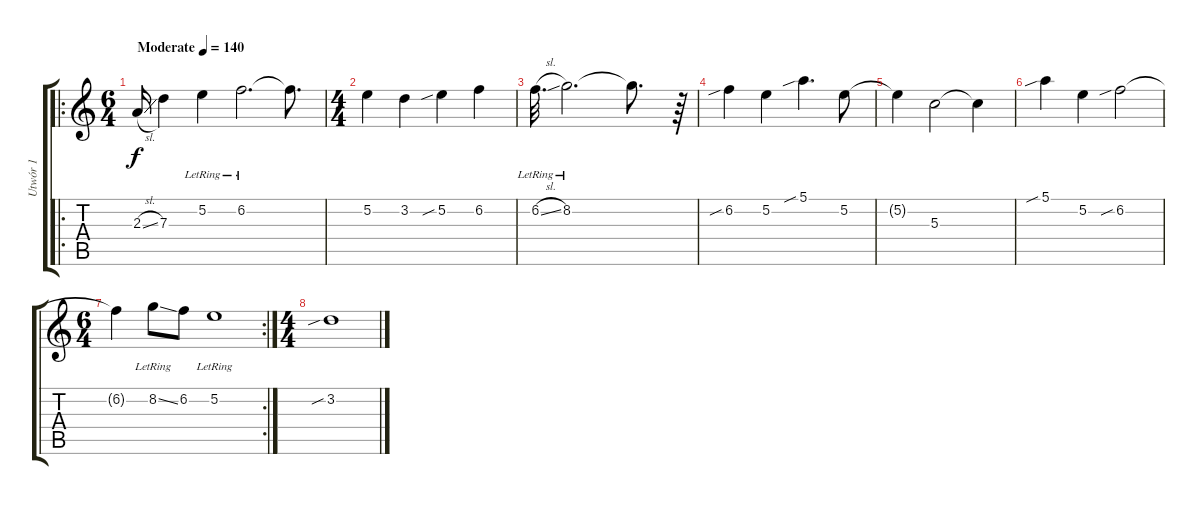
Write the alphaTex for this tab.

\track ("Utwór 1" "Utwór 1") {instrument overdrivenguitar}
\staff {score tabs}
\tuning (E4 B3 G3 D3 A2 E2) {hide}
\ro
\ts (6 4)
\tempo (140 "Moderate")
\clef g2
\ks c
2.3{sl}.16{dy f instrument overdrivenguitar} 7.3.4 5.2{lr}.4 6.2{lr}.2{d} 6.2{t}.8{d} |
\ts (4 4)
5.2.4 3.2.4 5.2{sib}.4 6.2.4 |
6.2{sl lr}.32{d} 8.2{lr}.2{d} 8.2{t}.8{d} r.64 |
6.2{sib}.4 5.2.4 5.1{sib}.4{d} 5.2.8 |
5.2{t}.4 5.3.2 5.3{t}.4 |
5.1{sib}.4 5.2.4 6.2{sib}.2 |
\rc 2
\ts (6 4)
6.2{t}.4 8.2{ss lr}.8 6.2.8 5.2{lr}.1 |
\ts (4 4)
3.2{sib}.1
